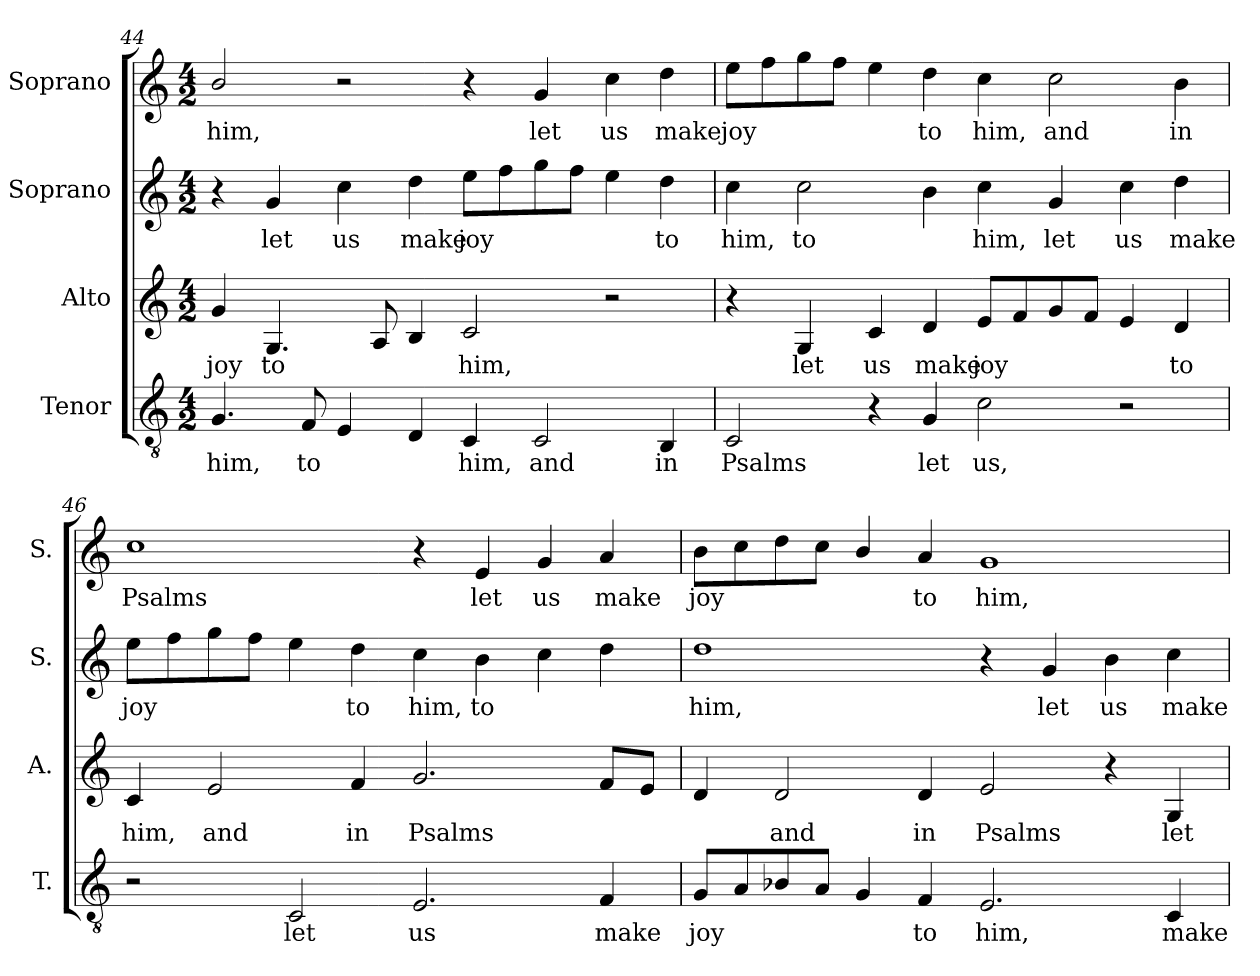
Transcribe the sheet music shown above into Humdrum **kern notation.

**kern	**text	**kern	**text	**kern	**text	**kern	**text
*part4	*part4	*part3	*part3	*part2	*part2	*part1	*part1
*staff4	*staff4	*staff3	*staff3	*staff2	*staff2	*staff1	*staff1
*I"Tenor	*	*I"Alto	*	*I"Soprano	*	*I"Soprano	*
*I'T.	*	*I'A.	*	*I'S.	*	*I'S.	*
!!LO:LB:g=z
*clefGv2	*	*clefG2	*	*clefG2	*	*clefG2	*
*ITrd7c12	*	*	*	*	*	*	*
*k[]	*	*k[]	*	*k[]	*	*k[]	*
*C:	*	*C:	*	*C:	*	*C:	*
*M4/2	*	*M4/2	*	*M4/2	*	*M4/2	*
=44	=44	=44	=44	=44	=44	=44	=44
!	!LO:LY:b:color=#000000	!	!	!	!	!	!
!	!	!	!LO:LY:b:color=#000000	!	!	!	!
!	!	!	!	!	!	!	!LO:LY:b:color=#000000
4.GGi/	him,	4gi/	joy	4r	.	2bi/	him,
!	!	!	!LO:LY:b:color=#000000	!	!	!	!
!	!	!	!	!	!LO:LY:b:color=#000000	!	!
.	.	4.Gi/	to	4gi/	let	.	.
!	!LO:LY:b:color=#000000	!	!	!	!	!	!
8FFi/	to	.	.	.	.	.	.
!	!	!	!	!	!LO:LY:b:color=#000000	!	!
4EEi/	.	.	.	4cci\	us	2r	.
.	.	8Ai/	.	.	.	.	.
!	!	!	!	!	!LO:LY:b:color=#000000	!	!
4DDi/	.	4Bi/	.	4ddi\	make	.	.
!	!LO:LY:b:color=#000000	!	!	!	!	!	!
!	!	!	!LO:LY:b:color=#000000	!	!	!	!
!	!	!	!	!	!LO:LY:b:color=#000000	!	!
4CCi/	him,	2ci/	him,	8eei\L	joy	4r	.
.	.	.	.	8ffi\	.	.	.
!	!LO:LY:b:color=#000000	!	!	!	!	!	!
!	!	!	!	!	!	!	!LO:LY:b:color=#000000
2CCi/	and	.	.	8ggi\	.	4gi/	let
.	.	.	.	8ffi\J	.	.	.
!	!	!	!	!	!	!	!LO:LY:b:color=#000000
.	.	2r	.	4eei\	.	4cci\	us
!	!LO:LY:b:color=#000000	!	!	!	!	!	!
!	!	!	!	!	!LO:LY:b:color=#000000	!	!
!	!	!	!	!	!	!	!LO:LY:b:color=#000000
4BBBi/	in	.	.	4ddi\	to	4ddi\	make
=45	=45	=45	=45	=45	=45	=45	=45
!	!LO:LY:b:color=#000000	!	!	!	!	!	!
!	!	!	!	!	!LO:LY:b:color=#000000	!	!
!	!	!	!	!	!	!	!LO:LY:b:color=#000000
2CCi/	Psalms	4r	.	4cci\	him,	8eei\L	joy
.	.	.	.	.	.	8ffi\	.
!	!	!	!LO:LY:b:color=#000000	!	!	!	!
!	!	!	!	!	!LO:LY:b:color=#000000	!	!
.	.	4Gi/	let	2cci\	to	8ggi\	.
.	.	.	.	.	.	8ffi\J	.
!	!	!	!LO:LY:b:color=#000000	!	!	!	!
4r	.	4ci/	us	.	.	4eei\	.
!	!LO:LY:b:color=#000000	!	!	!	!	!	!
!	!	!	!LO:LY:b:color=#000000	!	!	!	!
!	!	!	!	!	!	!	!LO:LY:b:color=#000000
4GGi/	let	4di/	make	4bi\	.	4ddi\	to
!	!LO:LY:b:color=#000000	!	!	!	!	!	!
!	!	!	!LO:LY:b:color=#000000	!	!	!	!
!	!	!	!	!	!LO:LY:b:color=#000000	!	!
!	!	!	!	!	!	!	!LO:LY:b:color=#000000
2Ci\	us,	8ei/L	joy	4cci\	him,	4cci\	him,
.	.	8fi/	.	.	.	.	.
!	!	!	!	!	!LO:LY:b:color=#000000	!	!
!	!	!	!	!	!	!	!LO:LY:b:color=#000000
.	.	8gi/	.	4gi/	let	2cci\	and
.	.	8fi/J	.	.	.	.	.
!	!	!	!	!	!LO:LY:b:color=#000000	!	!
2r	.	4ei/	.	4cci\	us	.	.
!	!	!	!LO:LY:b:color=#000000	!	!	!	!
!	!	!	!	!	!LO:LY:b:color=#000000	!	!
!	!	!	!	!	!	!	!LO:LY:b:color=#000000
.	.	4di/	to	4ddi\	make	4bi\	in
=46	=46	=46	=46	=46	=46	=46	=46
!	!	!	!LO:LY:b:color=#000000	!	!	!	!
!	!	!	!	!	!LO:LY:b:color=#000000	!	!
!	!	!	!	!	!	!	!LO:LY:b:color=#000000
2r	.	4ci/	him,	8eei\L	joy	1cci	Psalms
.	.	.	.	8ffi\	.	.	.
!	!	!	!LO:LY:b:color=#000000	!	!	!	!
.	.	2ei/	and	8ggi\	.	.	.
.	.	.	.	8ffi\J	.	.	.
!	!LO:LY:b:color=#000000	!	!	!	!	!	!
2CCi/	let	.	.	4eei\	.	.	.
!	!	!	!LO:LY:b:color=#000000	!	!	!	!
!	!	!	!	!	!LO:LY:b:color=#000000	!	!
.	.	4fi/	in	4ddi\	to	.	.
!	!LO:LY:b:color=#000000	!	!	!	!	!	!
!	!	!	!LO:LY:b:color=#000000	!	!	!	!
!	!	!	!	!	!LO:LY:b:color=#000000	!	!
2.EEi/	us	2.gi/	Psalms	4cci\	him,	4r	.
!	!	!	!	!	!LO:LY:b:color=#000000	!	!
!	!	!	!	!	!	!	!LO:LY:b:color=#000000
.	.	.	.	4bi\	to	4ei/	let
!	!	!	!	!	!	!	!LO:LY:b:color=#000000
.	.	.	.	4cci\	.	4gi/	us
!	!LO:LY:b:color=#000000	!	!	!	!	!	!
!	!	!	!	!	!	!	!LO:LY:b:color=#000000
4FFi/	make	8fi/L	.	4ddi\	.	4ai/	make
.	.	8ei/J	.	.	.	.	.
!!LO:LB:g=z
=47	=47	=47	=47	=47	=47	=47	=47
!	!LO:LY:b:color=#000000	!	!	!	!	!	!
!	!	!	!	!	!LO:LY:b:color=#000000	!	!
!	!	!	!	!	!	!	!LO:LY:b:color=#000000
8GGi/L	joy	4di/	.	1ddi	him,	8bi\L	joy
8AAi/	.	.	.	.	.	8cci\	.
!	!	!	!LO:LY:b:color=#000000	!	!	!	!
8BB-Xi/	.	2di/	and	.	.	8ddi\	.
8AAi/J	.	.	.	.	.	8cci\J	.
4GGi/	.	.	.	.	.	4bi/	.
!	!LO:LY:b:color=#000000	!	!	!	!	!	!
!	!	!	!LO:LY:b:color=#000000	!	!	!	!
!	!	!	!	!	!	!	!LO:LY:b:color=#000000
4FFi/	to	4di/	in	.	.	4ai/	to
!	!LO:LY:b:color=#000000	!	!	!	!	!	!
!	!	!	!LO:LY:b:color=#000000	!	!	!	!
!	!	!	!	!	!	!	!LO:LY:b:color=#000000
2.EEi/	him,	2ei/	Psalms	4r	.	1gi	him,
!	!	!	!	!	!LO:LY:b:color=#000000	!	!
.	.	.	.	4gi/	let	.	.
!	!	!	!	!	!LO:LY:b:color=#000000	!	!
.	.	4r	.	4bi\	us	.	.
!	!LO:LY:b:color=#000000	!	!	!	!	!	!
!	!	!	!LO:LY:b:color=#000000	!	!	!	!
!	!	!	!	!	!LO:LY:b:color=#000000	!	!
4CCi/	make	4Gi/	let	4cci\	make	.	.
=	=	=	=	=	=	=	=
*-	*-	*-	*-	*-	*-	*-	*-
